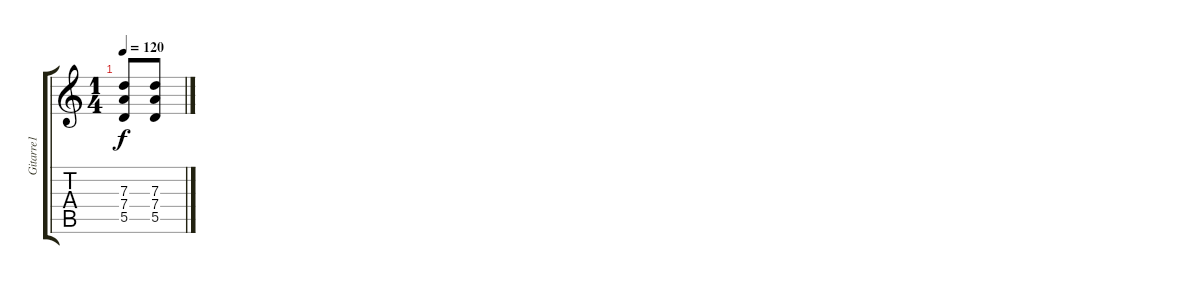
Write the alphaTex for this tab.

\track ("Gitarre1" "Gitarre1") {instrument electricguitarclean}
\staff {score tabs}
\tuning (E4 B3 G3 D3 A2 E2) {hide}
\ts (1 4)
\tempo 120
\clef g2
\ks c
(7.3 7.4 5.5).8{dy f} (7.3 7.4 5.5).8
